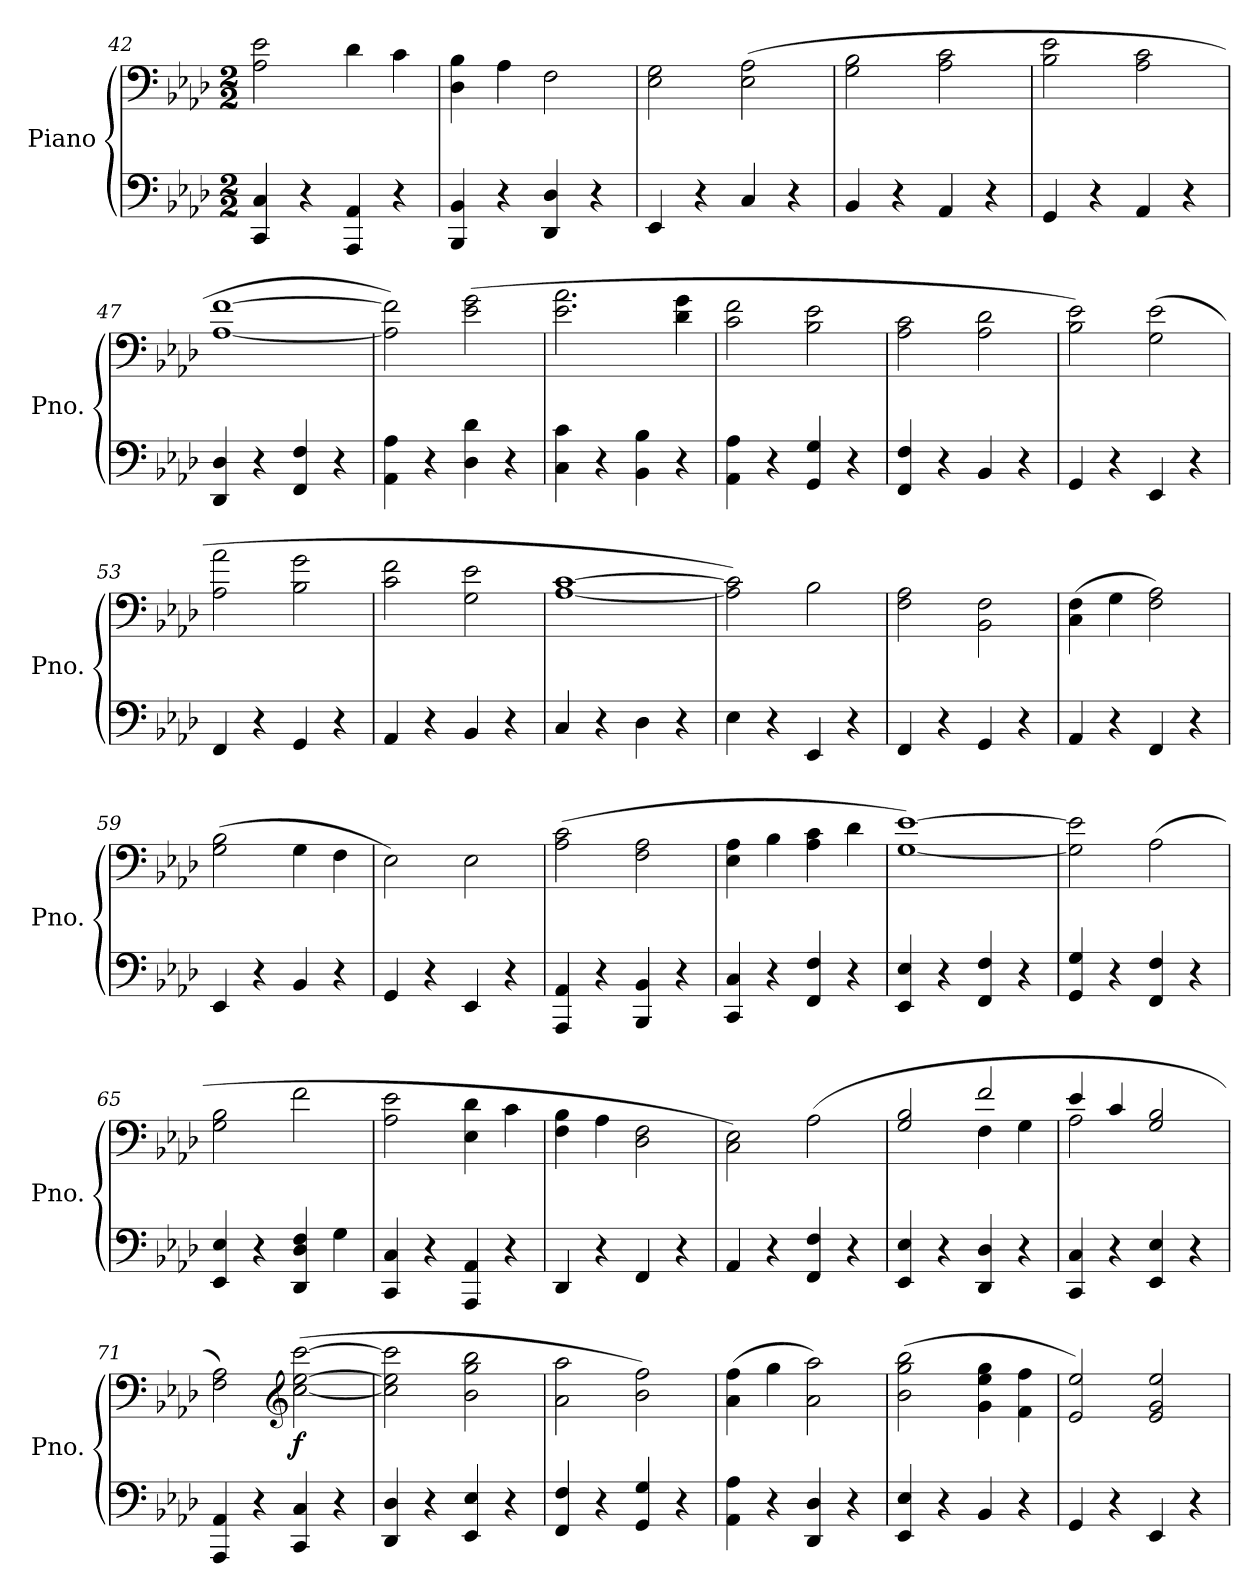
**kern	**kern	**dynam
*part1	*part1	*part1
*staff2	*staff1	*staff1/2
*I"Piano	*	*
*I'Pno.	*	*
*clefF4	*clefF4	*
*k[b-e-a-d-]	*k[b-e-a-d-]	*
*M2/2	*M2/2	*
=42	=42	=42
4CC/ 4C/	2A-\ 2e-\	.
4r	.	.
4AAA-/ 4AA-/	4d-\	.
4r	4c\	.
=43	=43	=43
4BBB-/ 4BB-/	4D-\ 4B-\	.
4r	4A-\	.
4DD-/ 4D-/	2F\	.
4r	.	.
=44	=44	=44
4EE-/	2E-\ 2G\	.
4r	.	.
4C/	(>2E-\ 2A-\	.
4r	.	.
!!LO:LB:g=z
=45	=45	=45
4BB-/	2G\ 2B-\	.
4r	.	.
4AA-/	2A-\ 2c\	.
4r	.	.
=46	=46	=46
4GG/	2B-\ 2e-\	.
4r	.	.
4AA-/	2A-\ 2c\	.
4r	.	.
=47	=47	=47
4DD-/ 4D-/	[1A- [1f	.
4r	.	.
4FF/ 4F/	.	.
4r	.	.
=48	=48	=48
4AA-\ 4A-\	2A-\] 2f\])	.
4r	.	.
4D-\ 4d-\	(>2e-\ 2g\	.
4r	.	.
=49	=49	=49
4C\ 4c\	2.e-\ 2.a-\	.
4r	.	.
4BB-\ 4B-\	.	.
4r	4d-\ 4g\	.
=50	=50	=50
4AA-\ 4A-\	2c\ 2f\	.
4r	.	.
4GG/ 4G/	2B-\ 2e-\	.
4r	.	.
=51	=51	=51
4FF/ 4F/	2A-\ 2c\	.
4r	.	.
4BB-/	2A-\ 2d-\	.
4r	.	.
=52	=52	=52
4GG/	2B-\ 2e-\)	.
4r	.	.
4EE-/	(>2G\ 2e-\	.
4r	.	.
!!LO:LB:g=z
=53	=53	=53
4FF/	2A-\ 2a-\	.
4r	.	.
4GG/	2B-\ 2g\	.
4r	.	.
=54	=54	=54
4AA-/	2c\ 2f\	.
4r	.	.
4BB-/	2G\ 2e-\	.
4r	.	.
=55	=55	=55
4C/	[1A- [1c	.
4r	.	.
4D-\	.	.
4r	.	.
=56	=56	=56
4E-\	2A-\] 2c\])	.
4r	.	.
4EE-/	2B-\	.
4r	.	.
=57	=57	=57
4FF/	2F\ 2A-\	.
4r	.	.
4GG/	2BB-\ 2F\	.
4r	.	.
=58	=58	=58
4AA-/	(>4C\ 4F\	.
4r	4G\	.
4FF/	2F\ 2A-\)	.
4r	.	.
=59	=59	=59
4EE-/	(>2G\ 2B-\	.
4r	.	.
4BB-/	4G\	.
4r	4F\	.
=60	=60	=60
4GG/	2E-\)	.
4r	.	.
4EE-/	2E-\	.
4r	.	.
!!LO:LB:g=z
=61	=61	=61
4AAA-/ 4AA-/	(>2A-\ 2c\	.
4r	.	.
4BBB-/ 4BB-/	2F\ 2A-\	.
4r	.	.
=62	=62	=62
4CC/ 4C/	4E-\ 4A-\	.
4r	4B-\	.
4FF/ 4F/	4A-\ 4c\	.
4r	4d-\	.
=63	=63	=63
4EE-/ 4E-/	[1G [1e-)	.
4r	.	.
4FF/ 4F/	.	.
4r	.	.
=64	=64	=64
4GG/ 4G/	2G\] 2e-\]	.
4r	.	.
4FF/ 4F/	(>2A-\	.
4r	.	.
=65	=65	=65
4EE-/ 4E-/	2G\ 2B-\	.
4r	.	.
4DD-/ 4D-/ 4F/	2f\	.
4G\	.	.
=66	=66	=66
4CC/ 4C/	2A-\ 2e-\	.
4r	.	.
4AAA-/ 4AA-/	4E-\ 4d-\	.
4r	4c\	.
=67	=67	=67
4DD-/	4F\ 4B-\	.
4r	4A-\	.
4FF/	2D-\ 2F\	.
4r	.	.
=68	=68	=68
4AA-/	2C\ 2E-\)	.
4r	.	.
4FF/ 4F/	(>2A-\	.
4r	.	.
!!LO:PB:g=z
=69	=69	=69
*	*^	*
4EE-/ 4E-/	2G/ 2B-/	2ryy	.
4r	.	.	.
4DD-/ 4D-/	2f/	4F\	.
4r	.	4G\	.
=70	=70	=70	=70
4CC/ 4C/	4e-/	2A-\	.
4r	4c/	.	.
4EE-/ 4E-/	2G/ 2B-/	2ryy	.
4r	.	.	.
*	*v	*v	*
=71	=71	=71
4AAA-/ 4AA-/	2F\ 2A-\)	.
4r	.	.
*	*clefG2	*
!	!	!LO:DY:b
4CC/ 4C/	(>[2cc\ [2ee-\ [2ccc\	f
4r	.	.
=72	=72	=72
4DD-/ 4D-/	2cc\] 2ee-\] 2ccc\]	.
4r	.	.
4EE-/ 4E-/	2b-\ 2gg\ 2bb-\	.
4r	.	.
=73	=73	=73
4FF/ 4F/	2a-\ 2aa-\	.
4r	.	.
4GG/ 4G/	2b-\ 2ff\)	.
4r	.	.
=74	=74	=74
4AA-\ 4A-\	(>4a-\ 4ff\	.
4r	4gg\	.
4DD-/ 4D-/	2a-\ 2aa-\)	.
4r	.	.
=75	=75	=75
4EE-/ 4E-/	(>2b-\ 2gg\ 2bb-\	.
4r	.	.
4BB-/	4g\ 4ee-\ 4gg\	.
4r	4f\ 4ff\	.
=76	=76	=76
4GG/	2e-/ 2ee-/)	.
4r	.	.
4EE-/	2e-/ 2g/ 2ee-/	.
4r	.	.
=	=	=
*-	*-	*-
